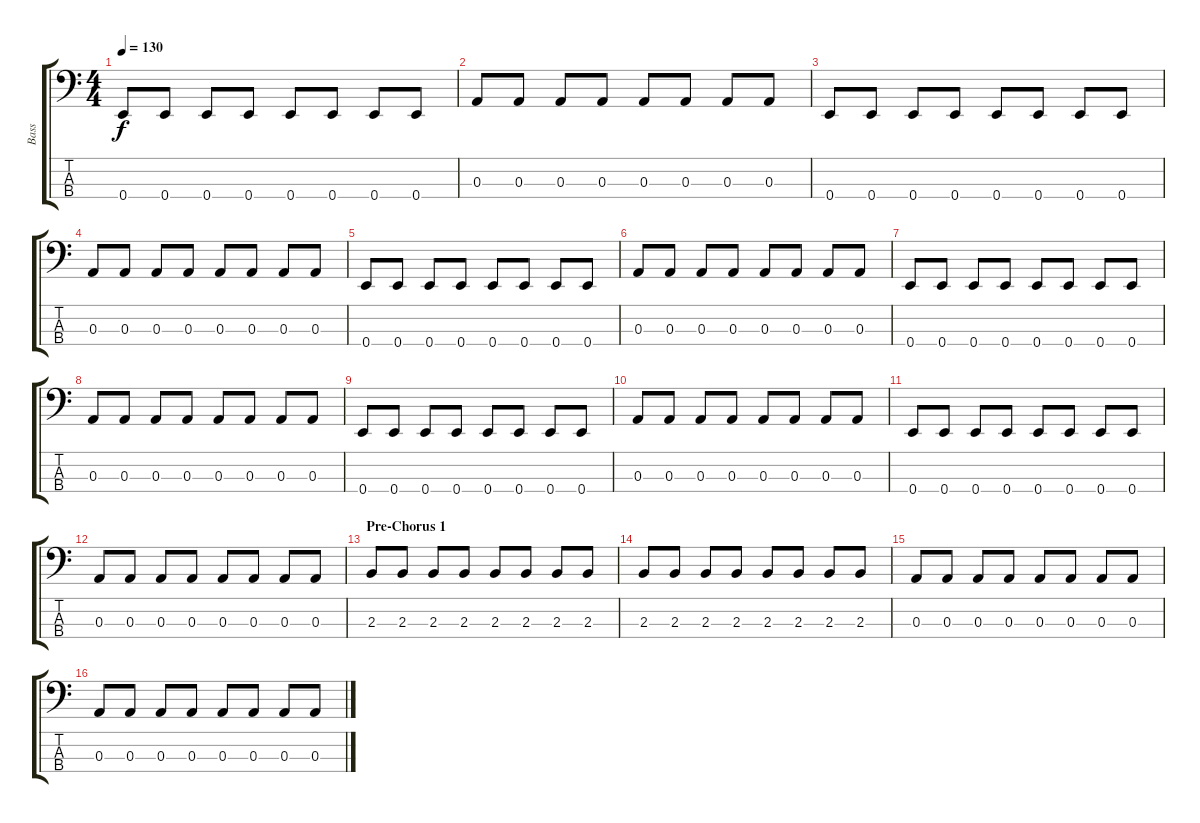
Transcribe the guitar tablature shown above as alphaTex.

\track ("Bass" "Bass") {instrument electricbasspick}
\staff {score tabs}
\tuning (G2 D2 A1 E1) {hide}
\ts (4 4)
\tempo 130
\clef f4
\ks c
0.4.8{dy f} 0.4.8 0.4.8 0.4.8 0.4.8 0.4.8 0.4.8 0.4.8 |
0.3.8 0.3.8 0.3.8 0.3.8 0.3.8 0.3.8 0.3.8 0.3.8 |
0.4.8 0.4.8 0.4.8 0.4.8 0.4.8 0.4.8 0.4.8 0.4.8 |
0.3.8 0.3.8 0.3.8 0.3.8 0.3.8 0.3.8 0.3.8 0.3.8 |
0.4.8 0.4.8 0.4.8 0.4.8 0.4.8 0.4.8 0.4.8 0.4.8 |
0.3.8 0.3.8 0.3.8 0.3.8 0.3.8 0.3.8 0.3.8 0.3.8 |
0.4.8 0.4.8 0.4.8 0.4.8 0.4.8 0.4.8 0.4.8 0.4.8 |
0.3.8 0.3.8 0.3.8 0.3.8 0.3.8 0.3.8 0.3.8 0.3.8 |
0.4.8 0.4.8 0.4.8 0.4.8 0.4.8 0.4.8 0.4.8 0.4.8 |
0.3.8 0.3.8 0.3.8 0.3.8 0.3.8 0.3.8 0.3.8 0.3.8 |
0.4.8 0.4.8 0.4.8 0.4.8 0.4.8 0.4.8 0.4.8 0.4.8 |
0.3.8 0.3.8 0.3.8 0.3.8 0.3.8 0.3.8 0.3.8 0.3.8 |
\section ("" "Pre-Chorus 1")
2.3.8 2.3.8 2.3.8 2.3.8 2.3.8 2.3.8 2.3.8 2.3.8 |
2.3.8 2.3.8 2.3.8 2.3.8 2.3.8 2.3.8 2.3.8 2.3.8 |
0.3.8 0.3.8 0.3.8 0.3.8 0.3.8 0.3.8 0.3.8 0.3.8 |
0.3.8 0.3.8 0.3.8 0.3.8 0.3.8 0.3.8 0.3.8 0.3.8
